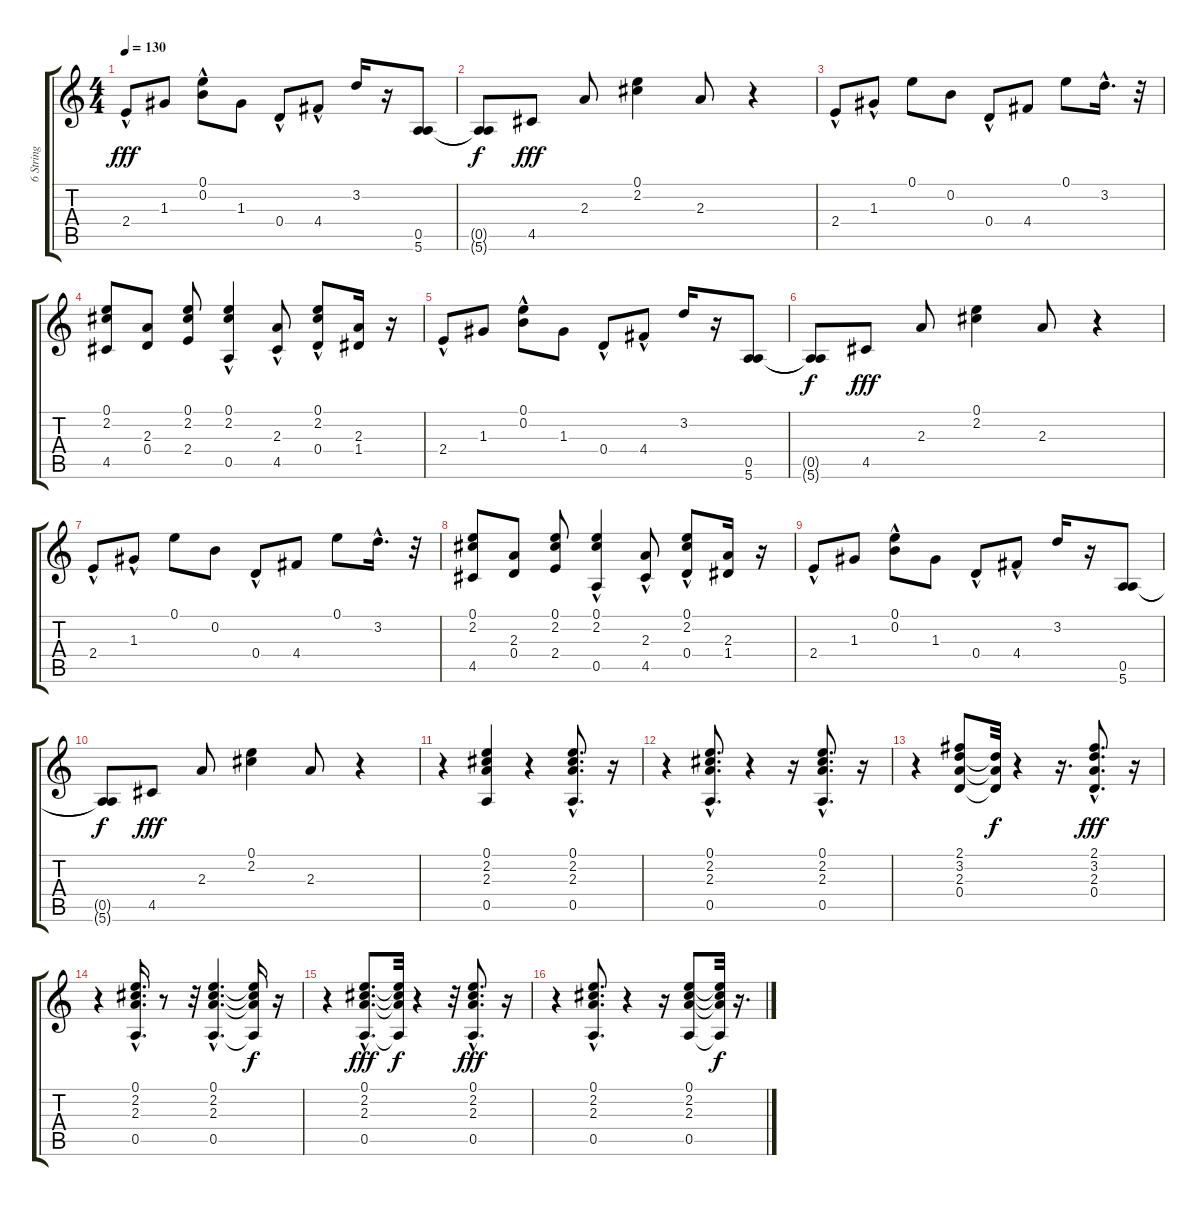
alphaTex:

\track ("6 String" "6 String") {instrument acousticguitarsteel}
\staff {score tabs}
\tuning (E4 B3 G3 D3 A2 E2) {hide}
\ts (4 4)
\tempo 130
\clef g2
\ks c
2.4{hac}.8{dy fff} 1.3.8 (0.1{hac} 0.2).8 1.3.8 0.4{hac}.8 4.4{hac}.8 3.2.16 r.16 (0.5 5.6).8 |
(0.5{t} 5.6{t}).8{dy f} 4.5.8{dy fff} 2.3.8 (0.1 2.2).4 2.3.8 r.4 |
2.4{hac}.8 1.3{hac}.8 0.1.8 0.2.8 0.4{hac}.8 4.4.8 0.1.8 3.2{hac}.16{d} r.32 |
(0.1 2.2 4.5).8 (2.3 0.4).8 (0.1 2.2 2.4).8 (0.1{hac} 2.2 0.5).4 (2.3 4.5{hac}).8 (0.1{hac} 2.2{hac} 0.4).8 (2.3 1.4).16 r.16 |
2.4{hac}.8 1.3.8 (0.1{hac} 0.2).8 1.3.8 0.4{hac}.8 4.4{hac}.8 3.2.16 r.16 (0.5 5.6).8 |
(0.5{t} 5.6{t}).8{dy f} 4.5.8{dy fff} 2.3.8 (0.1 2.2).4 2.3.8 r.4 |
2.4{hac}.8 1.3{hac}.8 0.1.8 0.2.8 0.4{hac}.8 4.4.8 0.1.8 3.2{hac}.16{d} r.32 |
(0.1 2.2 4.5).8 (2.3 0.4).8 (0.1 2.2 2.4).8 (0.1{hac} 2.2 0.5).4 (2.3 4.5{hac}).8 (0.1{hac} 2.2{hac} 0.4).8 (2.3 1.4).16 r.16 |
2.4{hac}.8 1.3.8 (0.1{hac} 0.2).8 1.3.8 0.4{hac}.8 4.4{hac}.8 3.2.16 r.16 (0.5 5.6).8 |
(0.5{t} 5.6{t}).8{dy f} 4.5.8{dy fff} 2.3.8 (0.1 2.2).4 2.3.8 r.4 |
r.4 (0.1 2.2 2.3 0.5).4 r.4 (0.1{hac} 2.2{hac} 2.3{hac} 0.5{hac}).8{d} r.16 |
r.4 (0.1{hac} 2.2 2.3 0.5{hac}).8{d} r.4 r.16 (0.1{hac} 2.2{hac} 2.3 0.5{hac}).8{d} r.16 |
r.4 (2.1 3.2 2.3 0.4).8 (3.2{t} 2.3{t} 0.4{t}).32{dy f} r.4 r.16{d} (2.1{hac} 3.2{hac} 2.3{hac} 0.4{hac}).8{d dy fff} r.16 |
r.4 (0.1 2.2 2.3 0.5{hac}).16{d} r.8 r.32 (0.1{hac} 2.2{hac} 2.3{hac} 0.5{hac}).4{d} (0.1{t} 2.2{t} 2.3{t} 0.5{t}).16{dy f} r.16 |
r.4 (0.1{hac} 2.2{hac} 2.3{hac} 0.5{hac}).8{d dy fff} (0.1{t} 2.2{t} 2.3{t} 0.5{t}).32{dy f} r.4 r.32 (0.1 2.2 2.3 0.5{hac}).8{d dy fff} r.16 |
r.4 (0.1 2.2 2.3 0.5{hac}).8{d} r.4 r.16 (0.1 2.2 2.3 0.5).8 (0.1{t} 2.2{t} 2.3{t} 0.5{t}).32{dy f} r.16{d}
